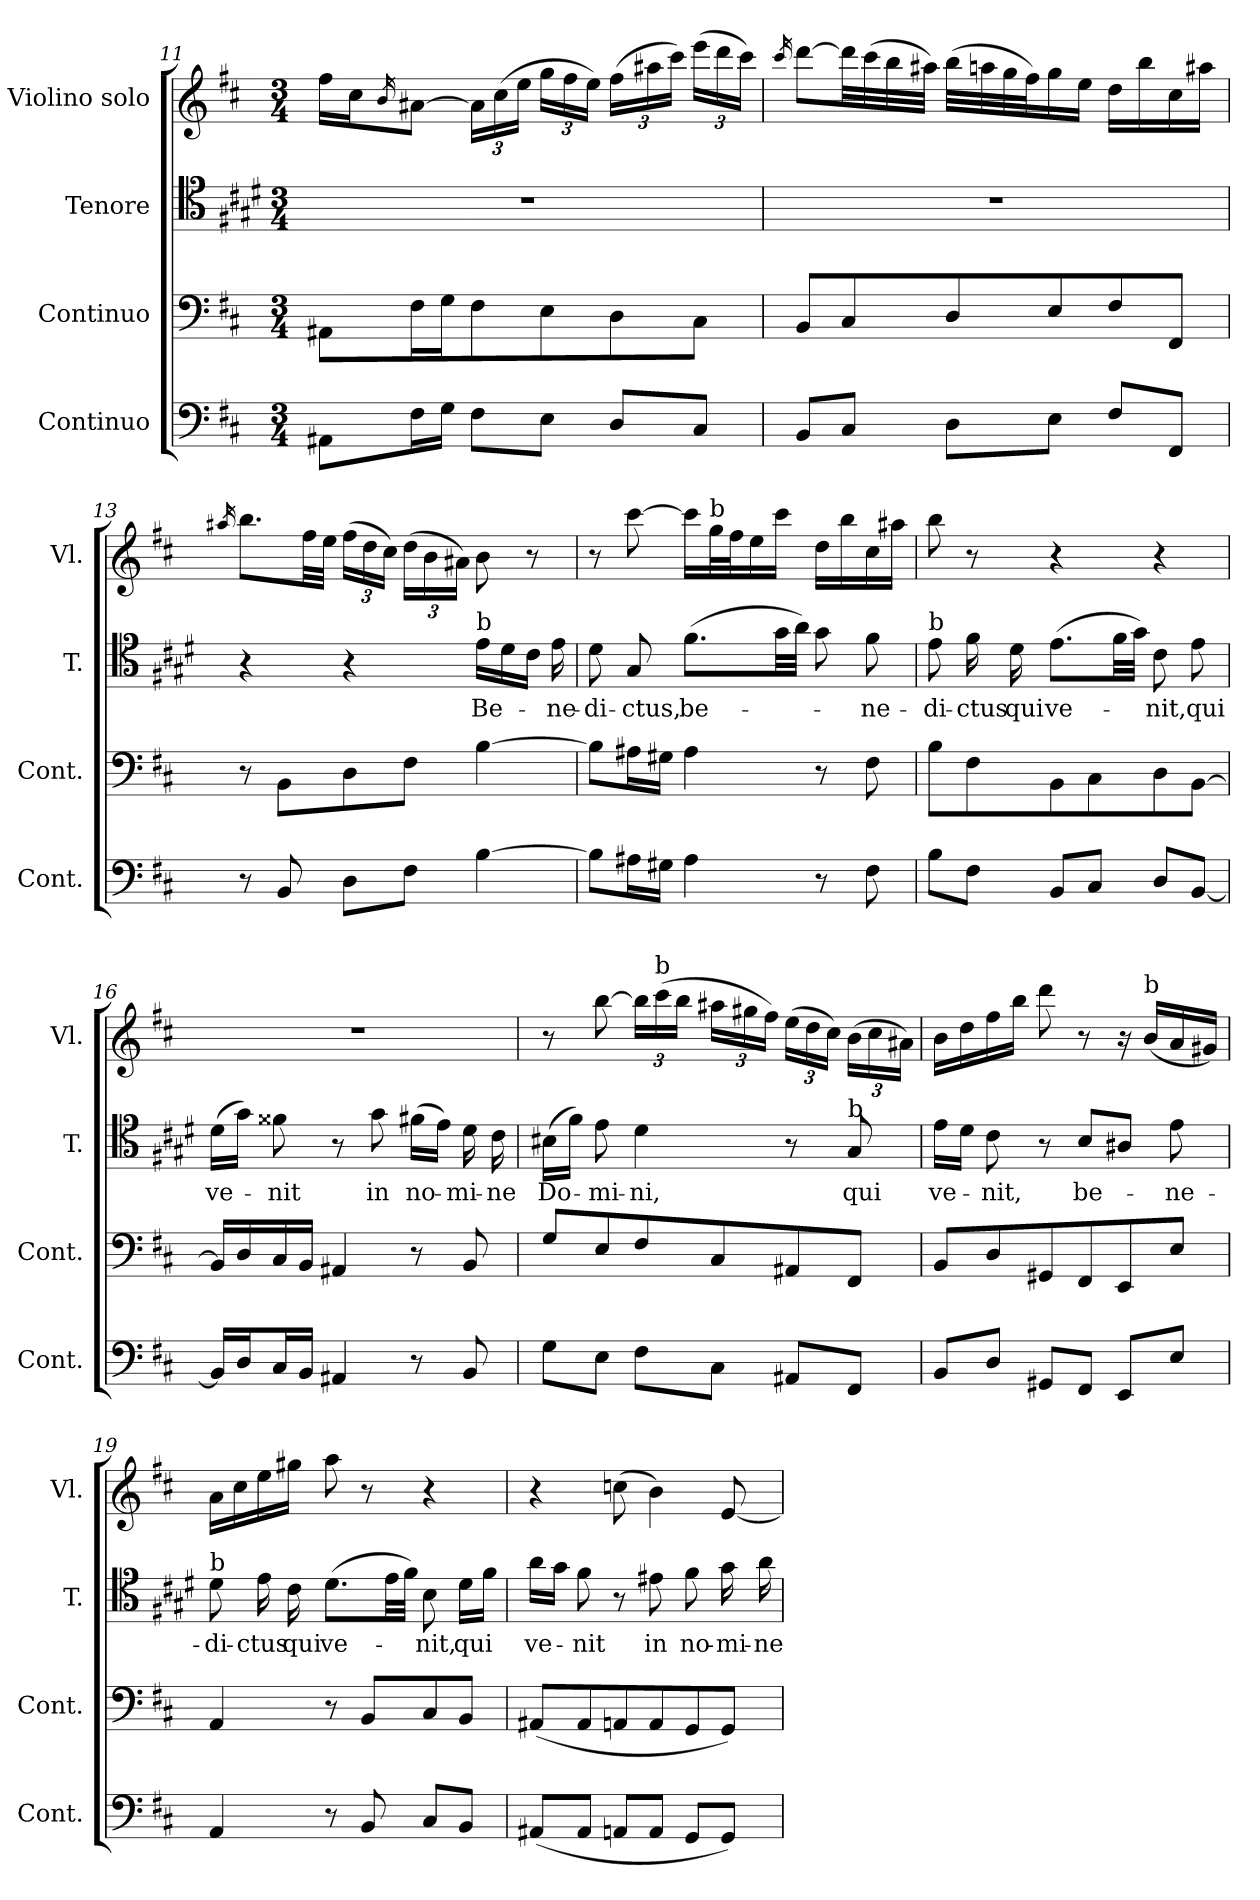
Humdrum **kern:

**kern	**kern	**kern	**text	**kern
*part4	*part3	*part2	*part2	*part1
*staff4	*staff3	*staff2	*staff2	*staff1
*I"Continuo	*I"Continuo	*I"Tenore	*	*I"Violino solo
*I'Cont.	*I'Cont.	*I'T.	*	*I'Vl.
*clefF4	*clefF4	*clefC4	*	*clefG2
*	*	*ITrd1c2	*	*
*k[f#c#]	*k[f#c#]	*k[f#c#]	*	*k[f#c#]
*M3/4	*M3/4	*M3/4	*	*M3/4
=11	=11	=11	=11	=11
8AA#X\L	8AA#X\L	2.r	.	16ff#\LL
.	.	.	.	16cc#\J
.	.	.	.	16qb/
16F#\L	16F#\L	.	.	[8a#X\J
16G\JJ	16G\J	.	.	.
*	*	*	*	*Xbrackettup
8F#\L	8F#\	.	.	24a#\LL]
.	.	.	.	(24cc#\
.	.	.	.	24ee\JJ
8E\J	8E\	.	.	24gg\LL
.	.	.	.	24ff#\
.	.	.	.	24ee\JJ)
8D/L	8D\	.	.	(24ff#\LL
.	.	.	.	24aa#X\
.	.	.	.	24ccc#\JJ)
8C#/J	8C#\J	.	.	(24eee\LL
.	.	.	.	24ddd\
.	.	.	.	24ccc#\JJ)
=12	=12	=12	=12	=12
.	.	.	.	16qccc#/
8BB/L	8BB/L	2.r	.	[8ddd\L
8C#/J	8C#/	.	.	32ddd\LL]
.	.	.	.	(32ccc#\
.	.	.	.	32bb\
.	.	.	.	32aa#X\JJJ)
8D\L	8D/	.	.	(32bb\LLL
.	.	.	.	32aan\
.	.	.	.	32gg\
.	.	.	.	32ff#\J)
8E\J	8E/	.	.	16gg\
.	.	.	.	16ee\JJ
8F#/L	8F#/	.	.	16dd\LL
.	.	.	.	16bb\
8FF#/J	8FF#/J	.	.	16cc#\
.	.	.	.	16aa#X\JJ
=13	=13	=13	=13	=13
.	.	.	.	16qaa#X/
8r	8r	4r	.	8.bb\L
8BB	8BB\L	.	.	.
.	.	.	.	32ff#\LL
.	.	.	.	32ee\JJJ
8D\L	8D\	4r	.	(24ff#\LL
.	.	.	.	24dd\
.	.	.	.	24cc#\JJ)
8F#\J	8F#\J	.	.	(24dd\LL
.	.	.	.	24b\
.	.	.	.	24a#X\JJ)
!	!	!LO:TX:a:t=b	!	!
[4B	[4B\	16d\LL	Be-	8b\
.	.	16c#\	.	.
.	.	16B\JJ	.	8r
.	.	16d\	-ne-	.
=14	=14	=14	=14	=14
8B\L]	8B\L]	8c#\	-di-	8r
16A#X\L	16A#X\L	8F#/	-ctus,	[8ccc#\
16G#X\JJ	16G#X\JJ	.	.	.
4A#	4A#\	(8.e\L	be-	16ccc#\LL]
!	!	!	!	!LO:TX:a:t=b
.	.	.	.	32gg\L
.	.	.	.	32ff#\J
.	.	.	.	16ee\
.	.	32f#\LL	.	16ccc#\JJ
.	.	32g\JJJ)	.	.
8r	8r	8f#\	.	16dd\LL
.	.	.	.	16bb\
8F#	8F#\	8e\	-ne-	16cc#\
.	.	.	.	16aa#X\JJ
=15	=15	=15	=15	=15
!	!	!LO:TX:a:t=b	!	!
8B\L	8B\L	8d\	-di-	8bb\
8F#\J	8F#\	16e\	-ctus	8r
.	.	16c#\	qui	.
8BB/L	8BB\	(8.d\L	ve-	4r
8C#/J	8C#\	.	.	.
.	.	32e\LL	.	.
.	.	32f#\JJJ)	.	.
8D/L	8D\	8B\	-nit,	4r
[8BB/J	[8BB\J	8d\	qui	.
=16	=16	=16	=16	=16
16BB/LL]	16BB/LL]	(16c#\LL	ve-	2.r
16D/J	16D/	16f#\JJ)	.	.
16C#/L	16C#/	8e#X\	-nit	.
16BB/JJ	16BB/JJ	.	.	.
4AA#X	4AA#X/	8r	.	.
.	.	8f#\	in	.
8r	8r	(16en\LL	no-	.
.	.	16d\JJ)	.	.
8BB	8BB/	16c#\	-mi-	.
.	.	16B\	-ne	.
=17	=17	=17	=17	=17
8G\L	8G/L	(16A#X\LL	Do-	8r
.	.	16e\JJ)	.	.
8E\J	8E/	8d\	-mi-	[8bb\
8F#\L	8F#/	4c#\	-ni,	24bb\LL]
!	!	!	!	!LO:TX:a:t=b
.	.	.	.	(24ccc#\
.	.	.	.	24bb\JJ
8C#\J	8C#/	.	.	24aa#X\LL
.	.	.	.	24gg#X\
.	.	.	.	24ff#\JJ)
8AA#X/L	8AA#X/	8r	.	(24ee\LL
.	.	.	.	24dd\
.	.	.	.	24cc#\JJ)
!	!	!LO:TX:a:t=b	!	!
8FF#/J	8FF#/J	8F#/	qui	(24b\LL
.	.	.	.	24cc#\
.	.	.	.	24a#X\JJ)
=18	=18	=18	=18	=18
8BB/L	8BB/L	16d\LL	ve-	16b\LL
.	.	16c#\JJ	.	16dd\
8D/J	8D/	8B\	-nit,	16ff#\
.	.	.	.	16bb\JJ
8GG#X/L	8GG#X/	8r	.	8ddd\
8FF#/J	8FF#/	8A/L	be-	8r
8EE/L	8EE/	8G#X/J	.	16r
!	!	!	!	!LO:TX:a:t=b
.	.	.	.	(16b/LL
8E/J	8E/J	8d\	-ne-	16a/
.	.	.	.	16g#X/JJ)
=19	=19	=19	=19	=19
!	!	!LO:TX:a:t=b	!	!
4AA	4AA/	8c#\	-di-	16a\LL
.	.	.	.	16cc#\
.	.	16d\	-ctus	16ee\
.	.	16B\	qui	16gg#X\JJ
8r	8r	(8.c#\L	ve-	8aa\
8BB	8BB/L	.	.	8r
.	.	32d\LL	.	.
.	.	32e\JJJ)	.	.
8C#/L	8C#/	8A\	-nit,	4r
8BB/J	8BB/J	16c#\LL	qui	.
.	.	16e\JJ	.	.
=20	=20	=20	=20	=20
(8AA#X/L	(8AA#X/L	16g\LL	ve-	4r
.	.	16f#\JJ	.	.
8AA#/J	8AA#/	8e\	-nit	.
8AAn/L	8AAn/	8r	.	(8ccn\
8AA/J	8AA/	8d#X\	in	4b\)
8GG/L	8GG/	8e\	no-	.
8GG/J)	8GG/J)	16f#\	-mi-	[8e/
.	.	16g\	-ne	.
=	=	=	=	=
*-	*-	*-	*-	*-
